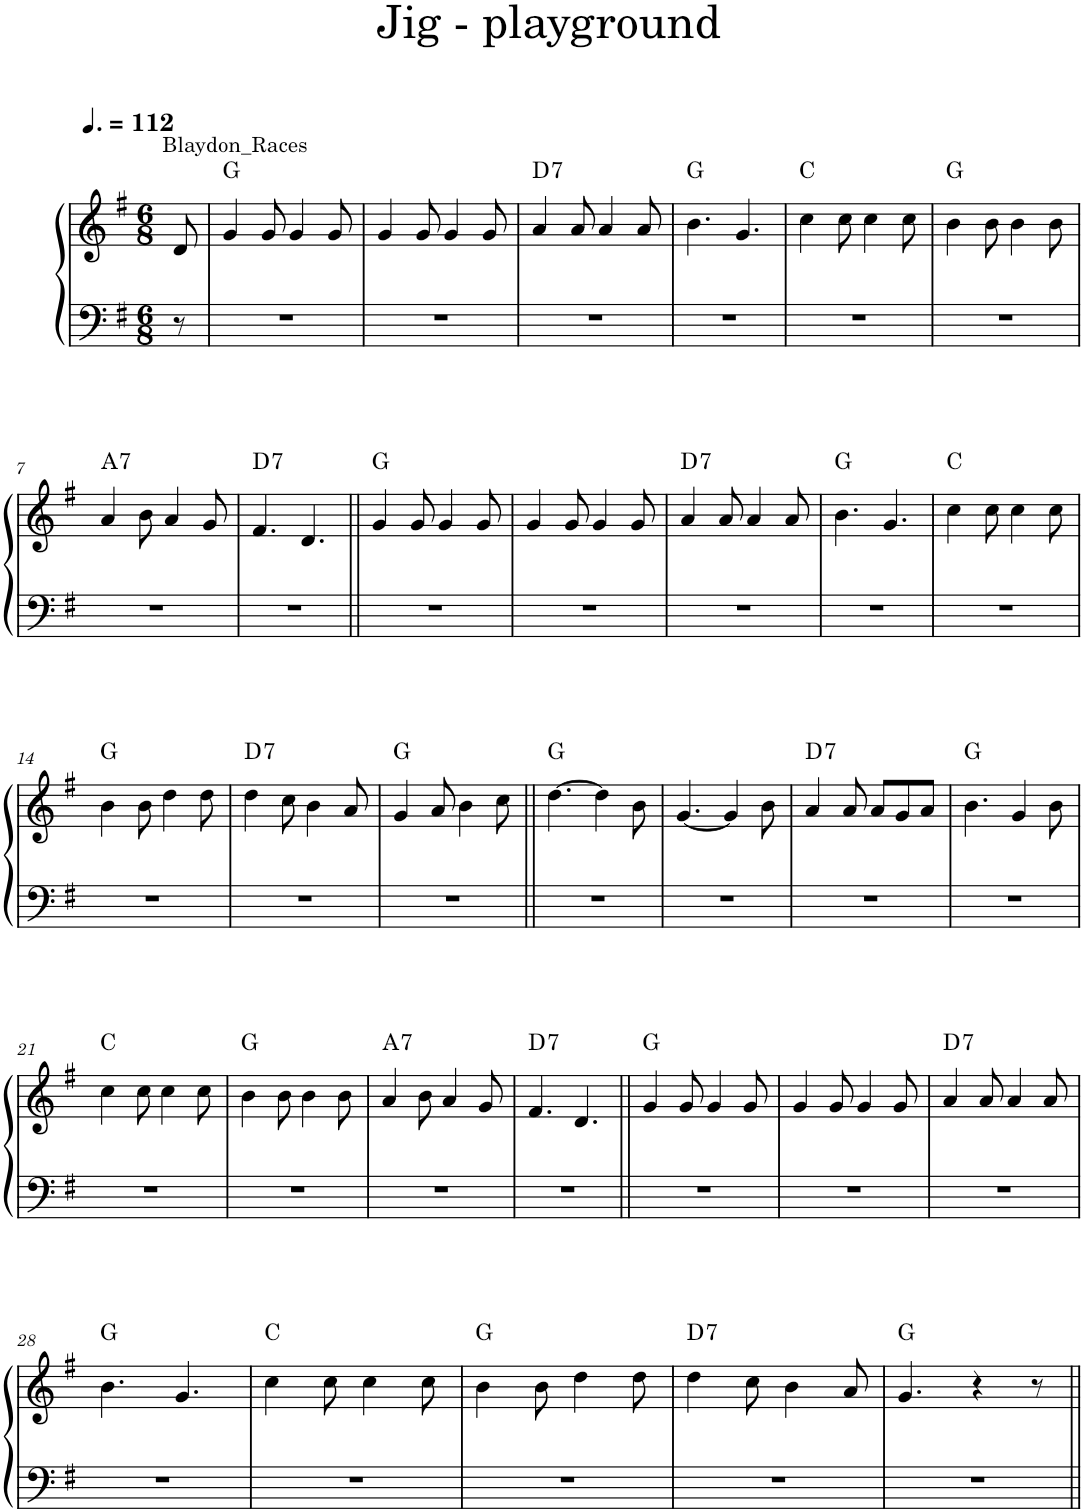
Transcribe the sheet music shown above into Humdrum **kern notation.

**kern	**kern	**harte
*part1	*part1	*part1
*staff2	*staff1	*
*I"Piano	*	*
*I'Pno.	*	*
*clefF4	*clefG2	*
*k[f#]	*k[f#]	*
*M6/8	*M6/8	*
*MM168	*MM168	*
=	=	=
!	!LO:TX:a:t=Blaydon_Races	!
8r	8d/	.
=1	=1	=1
2.r	4g/	G:maj
.	8g/	.
.	4g/	.
.	8g/	.
=2	=2	=2
2.r	4g/	.
.	8g/	.
.	4g/	.
.	8g/	.
=3	=3	=3
!	!	!LO:H:kt=7
2.r	4a/	D:7
.	8a/	.
.	4a/	.
.	8a/	.
=4	=4	=4
2.r	4.b\	G:maj
.	4.g/	.
=5	=5	=5
2.r	4cc\	C:maj
.	8cc\	.
.	4cc\	.
.	8cc\	.
=6	=6	=6
2.r	4b\	G:maj
.	8b\	.
.	4b\	.
.	8b\	.
!!LO:LB:g=z
=7	=7	=7
!	!	!LO:H:kt=7
2.r	4a/	A:7
.	8b\	.
.	4a/	.
.	8g/	.
=8	=8	=8
!	!	!LO:H:kt=7
2.r	4.f#/	D:7
.	4.d/	.
=9||	=9||	=9||
2.r	4g/	G:maj
.	8g/	.
.	4g/	.
.	8g/	.
=10	=10	=10
2.r	4g/	.
.	8g/	.
.	4g/	.
.	8g/	.
=11	=11	=11
!	!	!LO:H:kt=7
2.r	4a/	D:7
.	8a/	.
.	4a/	.
.	8a/	.
=12	=12	=12
2.r	4.b\	G:maj
.	4.g/	.
=13	=13	=13
2.r	4cc\	C:maj
.	8cc\	.
.	4cc\	.
.	8cc\	.
!!LO:LB:g=z
=14	=14	=14
2.r	4b\	G:maj
.	8b\	.
.	4dd\	.
.	8dd\	.
=15	=15	=15
!	!	!LO:H:kt=7
2.r	4dd\	D:7
.	8cc\	.
.	4b\	.
.	8a/	.
=16	=16	=16
2.r	4g/	G:maj
.	8a/	.
.	4b\	.
.	8cc\	.
=17||	=17||	=17||
2.r	[4.dd\	G:maj
.	4dd\]	.
.	8b\	.
=18	=18	=18
2.r	[4.g/	.
.	4g/]	.
.	8b\	.
=19	=19	=19
!	!	!LO:H:kt=7
2.r	4a/	D:7
.	8a/	.
.	8a/L	.
.	8g/	.
.	8a/J	.
=20	=20	=20
2.r	4.b\	G:maj
.	4g/	.
.	8b\	.
!!LO:LB:g=z
=21	=21	=21
2.r	4cc\	C:maj
.	8cc\	.
.	4cc\	.
.	8cc\	.
=22	=22	=22
2.r	4b\	G:maj
.	8b\	.
.	4b\	.
.	8b\	.
=23	=23	=23
!	!	!LO:H:kt=7
2.r	4a/	A:7
.	8b\	.
.	4a/	.
.	8g/	.
=24	=24	=24
!	!	!LO:H:kt=7
2.r	4.f#/	D:7
.	4.d/	.
=25||	=25||	=25||
2.r	4g/	G:maj
.	8g/	.
.	4g/	.
.	8g/	.
=26	=26	=26
2.r	4g/	.
.	8g/	.
.	4g/	.
.	8g/	.
=27	=27	=27
!	!	!LO:H:kt=7
2.r	4a/	D:7
.	8a/	.
.	4a/	.
.	8a/	.
!!LO:LB:g=z
=28	=28	=28
2.r	4.b\	G:maj
.	4.g/	.
=29	=29	=29
2.r	4cc\	C:maj
.	8cc\	.
.	4cc\	.
.	8cc\	.
=30	=30	=30
2.r	4b\	G:maj
.	8b\	.
.	4dd\	.
.	8dd\	.
=31	=31	=31
!	!	!LO:H:kt=7
2.r	4dd\	D:7
.	8cc\	.
.	4b\	.
.	8a/	.
=32	=32	=32
2.r	4.g/	G:maj
.	4r	.
.	8r	.
=||	=||	=||
*-	*-	*-
